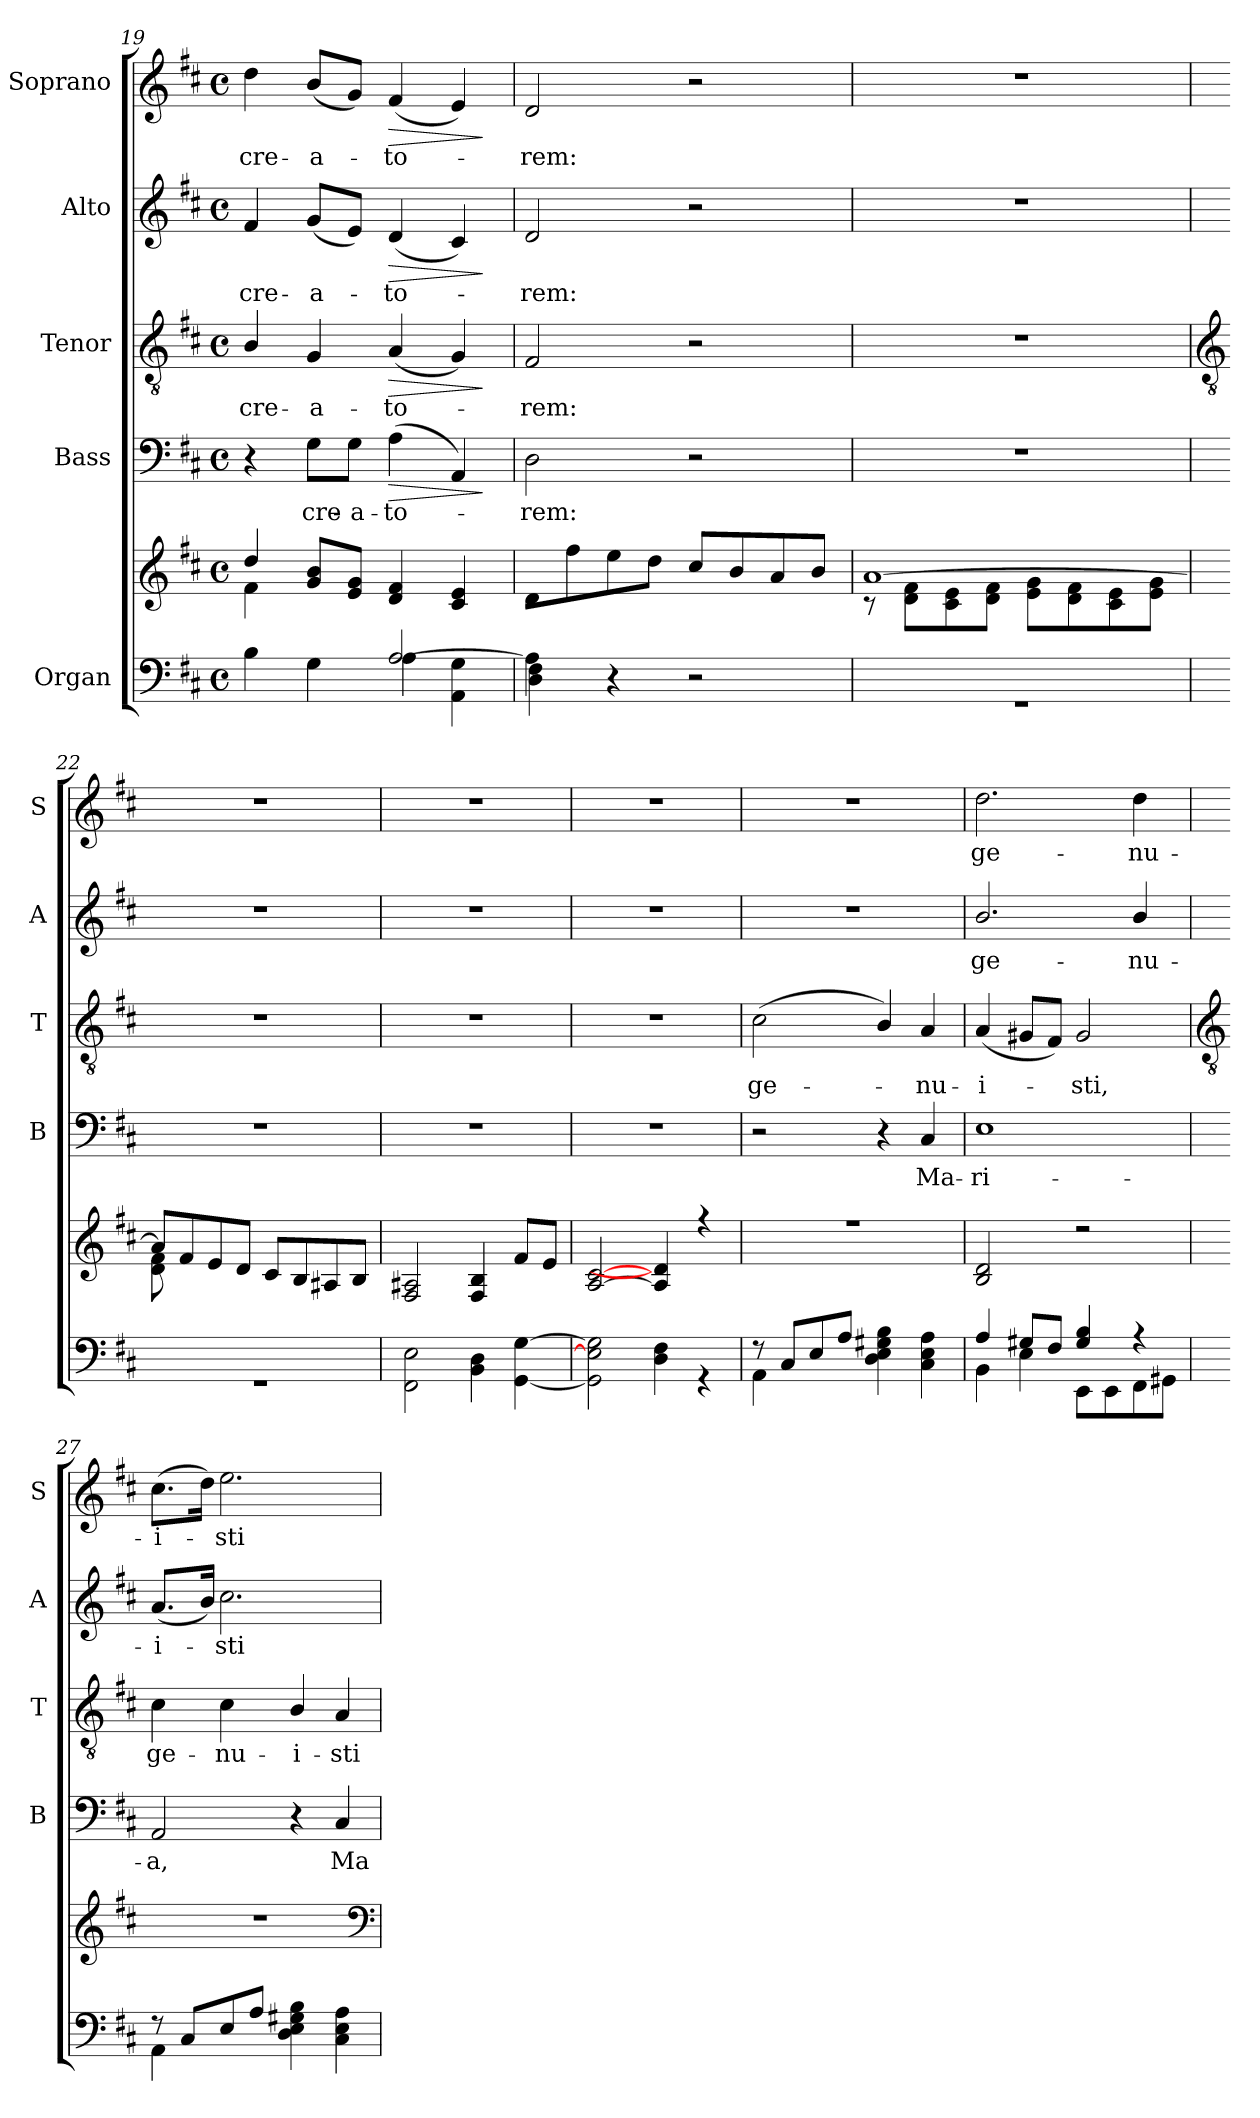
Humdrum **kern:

**kern	**kern	**kern	**text	**dynam	**kern	**text	**dynam	**kern	**text	**dynam	**kern	**text	**dynam
*part5	*part5	*part4	*part4	*part4	*part3	*part3	*part3	*part2	*part2	*part2	*part1	*part1	*part1
*staff6	*staff5	*staff4	*staff4	*staff4	*staff3	*staff3	*staff3	*staff2	*staff2	*staff2	*staff1	*staff1	*staff1
*I"Organ	*	*I"Bass	*	*	*I"Tenor	*	*	*I"Alto	*	*	*I"Soprano	*	*
*	*	*I'B	*	*	*I'T	*	*	*I'A	*	*	*I'S	*	*
*clefF4	*clefG2	*clefF4	*	*	*clefGv2	*	*	*clefG2	*	*	*clefG2	*	*
*k[f#c#]	*k[f#c#]	*k[f#c#]	*	*	*k[f#c#]	*	*	*k[f#c#]	*	*	*k[f#c#]	*	*
*D:	*D:	*D:	*	*	*D:	*	*	*D:	*	*	*D:	*	*
*M4/4	*M4/4	*M4/4	*	*	*M4/4	*	*	*M4/4	*	*	*M4/4	*	*
*met(c)	*met(c)	*met(c)	*	*	*met(c)	*	*	*met(c)	*	*	*met(c)	*	*
=19	=19	=19	=19	=19	=19	=19	=19	=19	=19	=19	=19	=19	=19
*^	*^	*	*	*	*	*	*	*	*	*	*	*	*
!	!	!	!	!	!	!	!	!LO:LY:b	!	!	!LO:LY:b	!	!	!LO:LY:b	!
2ryy	4B\	4dd/	4f#\	4r	.	.	4B/	cre-	.	4f#	cre-	.	4dd	cre-	.
!	!	!	!	!	!LO:LY:b	!	!	!LO:LY:b	!	!	!LO:LY:b	!	!	!LO:LY:b	!
.	4G\	8g/ 8b/L	4ryy	8G\L	cre-	.	4G	-a-	.	(<8gL	-a-	.	(<8bL	-a-	.
!	!	!	!	!	!LO:LY:b	!	!	!	!	!	!	!	!	!	!
.	.	8e/ 8g/J	.	8G\J	-a-	.	.	.	.	8eJ)	.	.	8gJ)	.	.
!	!	!	!	!	!LO:LY:b	!LO:HP:b	!	!LO:LY:b	!LO:HP:b	!	!LO:LY:b	!LO:HP:b	!	!LO:LY:b	!LO:HP:b
[2A/	4A\	4d/ 4f#/	2ryy	(4A	-to-	>	(<4A	-to-	>	(<4d	to-	>	(<4f#	to-	>
.	4AA\ 4G\	4c#/ 4e/	.	4AA)	.	.	4G)	.	.	4c#)	.	.	4e)	.	.
*v	*v	*	*	*	*	*	*	*	*	*	*	*	*	*	*
*	*v	*v	*	*	*	*	*	*	*	*	*	*	*	*
.	.	.	.	]	.	.	]	.	.	]	.	.	]
=20	=20	=20	=20	=20	=20	=20	=20	=20	=20	=20	=20	=20	=20
*^	*^	*	*	*	*	*	*	*	*	*	*	*	*
!	!	!	!	!	!LO:LY:b	!	!	!LO:LY:b	!	!	!LO:LY:b	!	!	!LO:LY:b	!
4A\]	4D\ 4F#\	8d\L	1ryy	2D	rem:	.	2F#	rem:	.	2d	rem:	.	2d	rem:	.
.	.	8ff#\	.	.	.	.	.	.	.	.	.	.	.	.	.
2.ryy	4r	8ee\	.	.	.	.	.	.	.	.	.	.	.	.	.
.	.	8dd\J	.	.	.	.	.	.	.	.	.	.	.	.	.
.	2r	8cc#/L	.	2r	.	.	2r	.	.	2r	.	.	2r	.	.
.	.	8b/	.	.	.	.	.	.	.	.	.	.	.	.	.
.	.	8a/	.	.	.	.	.	.	.	.	.	.	.	.	.
.	.	8b/J	.	.	.	.	.	.	.	.	.	.	.	.	.
=21	=21	=21	=21	=21	=21	=21	=21	=21	=21	=21	=21	=21	=21	=21	=21
1ryy	1r	[1a/	8r	1r	.	.	1r	.	.	1r	.	.	1r	.	.
.	.	.	8d\ 8f#\L	.	.	.	.	.	.	.	.	.	.	.	.
.	.	.	8c#\ 8e\	.	.	.	.	.	.	.	.	.	.	.	.
.	.	.	8d\ 8f#\J	.	.	.	.	.	.	.	.	.	.	.	.
.	.	.	8e\ 8g\L	.	.	.	.	.	.	.	.	.	.	.	.
.	.	.	8d\ 8f#\	.	.	.	.	.	.	.	.	.	.	.	.
.	.	.	8c#\ 8e\	.	.	.	.	.	.	.	.	.	.	.	.
.	.	.	8e\ 8g\J	.	.	.	.	.	.	.	.	.	.	.	.
!!LO:LB:g=z
=22	=22	=22	=22	=22	=22	=22	=22	=22	=22	=22	=22	=22	=22	=22	=22
*	*	*	*	*	*	*	*clefGv2	*	*	*	*	*	*	*	*
1ryy	1r	8a/L]	8d\ 8f#\	1r	.	.	1r	.	.	1r	.	.	1r	.	.
.	.	8f#/	2..ryy	.	.	.	.	.	.	.	.	.	.	.	.
.	.	8e/	.	.	.	.	.	.	.	.	.	.	.	.	.
.	.	8d/J	.	.	.	.	.	.	.	.	.	.	.	.	.
.	.	8c#/L	.	.	.	.	.	.	.	.	.	.	.	.	.
.	.	8B/	.	.	.	.	.	.	.	.	.	.	.	.	.
.	.	8A#X/	.	.	.	.	.	.	.	.	.	.	.	.	.
.	.	8B/J	.	.	.	.	.	.	.	.	.	.	.	.	.
=23	=23	=23	=23	=23	=23	=23	=23	=23	=23	=23	=23	=23	=23	=23	=23
2.ryy	2FF#\ 2E\	2F#/ 2A#X/	1ryy	1r	.	.	1r	.	.	1r	.	.	1r	.	.
.	4BB\ 4D\	4F#/ 4B/	.	.	.	.	.	.	.	.	.	.	.	.	.
4ryy	[4GG\ [4G\	8f#/L	.	.	.	.	.	.	.	.	.	.	.	.	.
.	.	8e/J	.	.	.	.	.	.	.	.	.	.	.	.	.
=24	=24	=24	=24	=24	=24	=24	=24	=24	=24	=24	=24	=24	=24	=24	=24
1ryy	2GG\] 2E\] 2G\]	[2A/ [2c#/	1ryy	1r	.	.	1r	.	.	1r	.	.	1r	.	.
.	4D\ 4F#\	4A/] 4d/]	.	.	.	.	.	.	.	.	.	.	.	.	.
.	4r	4r	.	.	.	.	.	.	.	.	.	.	.	.	.
=25	=25	=25	=25	=25	=25	=25	=25	=25	=25	=25	=25	=25	=25	=25	=25
!	!	!	!	!	!	!	!	!LO:LY:b	!	!	!	!	!	!	!
8r	4AA\	1r	1ryy	2r	.	.	(<2c#	ge-	.	1r	.	.	1r	.	.
8C#/L	.	.	.	.	.	.	.	.	.	.	.	.	.	.	.
8E/	4ryy	.	.	.	.	.	.	.	.	.	.	.	.	.	.
8A/J	.	.	.	.	.	.	.	.	.	.	.	.	.	.	.
4D\ 4E\ 4G#X\ 4B\	2ryy	.	.	4r	.	.	4B/)	.	.	.	.	.	.	.	.
!	!	!	!	!	!LO:LY:b	!	!	!LO:LY:b	!	!	!	!	!	!	!
4C#\ 4E\ 4A\	.	.	.	4C#	Ma-	.	4A	nu-	.	.	.	.	.	.	.
=26	=26	=26	=26	=26	=26	=26	=26	=26	=26	=26	=26	=26	=26	=26	=26
!	!	!	!	!	!LO:LY:b	!	!	!LO:LY:b	!	!	!LO:LY:b	!	!	!LO:LY:b	!
4A/	4BB\	2B/ 2d/	1ryy	1E	-ri-	.	(<4A	-i-	.	2.b/	ge-	.	2.dd	ge-	.
8G#X/L	4E\	.	.	.	.	.	8G#XL	.	.	.	.	.	.	.	.
8F#/J	.	.	.	.	.	.	8F#J)	.	.	.	.	.	.	.	.
!	!	!	!	!	!	!	!	!LO:LY:b	!	!	!	!	!	!	!
4G#/ 4B/	8EE\L	2r	.	.	.	.	2G#	sti,	.	.	.	.	.	.	.
.	8EE\	.	.	.	.	.	.	.	.	.	.	.	.	.	.
!	!	!	!	!	!	!	!	!	!	!	!LO:LY:b	!	!	!LO:LY:b	!
4r	8FF#\	.	.	.	.	.	.	.	.	4b/	-nu-	.	4dd	-nu-	.
.	8GG#X\J	.	.	.	.	.	.	.	.	.	.	.	.	.	.
*	*	*v	*v	*	*	*	*	*	*	*	*	*	*	*	*
!!LO:LB:g=z
=27	=27	=27	=27	=27	=27	=27	=27	=27	=27	=27	=27	=27	=27	=27
*	*	*	*	*	*	*clefGv2	*	*	*	*	*	*	*	*
!	!	!	!	!LO:LY:b	!	!	!LO:LY:b	!	!	!LO:LY:b	!	!	!LO:LY:b	!
8r	4AA\	1r	2AA	-a,	.	4c#	ge-	.	(<8.aL	-i-	.	(>8.cc#L	-i-	.
8C#/L	.	.	.	.	.	.	.	.	.	.	.	.	.	.
.	.	.	.	.	.	.	.	.	16bJ)	.	.	16ddJ)	.	.
!	!	!	!	!	!	!	!LO:LY:b	!	!	!LO:LY:b	!	!	!LO:LY:b	!
8E/	4ryy	.	.	.	.	4c#	-nu-	.	2.cc#	sti	.	2.ee	sti	.
8A/J	.	.	.	.	.	.	.	.	.	.	.	.	.	.
!	!	!	!	!	!	!	!LO:LY:b	!	!	!	!	!	!	!
4D\ 4E\ 4G#X\ 4B\	2ryy	.	4r	.	.	4B/	-i-	.	.	.	.	.	.	.
!	!	!	!	!LO:LY:b	!	!	!LO:LY:b	!	!	!	!	!	!	!
4C#\ 4E\ 4A\	.	.	4C#	Ma-	.	4A	-sti	.	.	.	.	.	.	.
*v	*v	*	*	*	*	*	*	*	*	*	*	*	*	*
*	*clefF4	*	*	*	*	*	*	*	*	*	*	*	*
=	=	=	=	=	=	=	=	=	=	=	=	=	=
*-	*-	*-	*-	*-	*-	*-	*-	*-	*-	*-	*-	*-	*-
